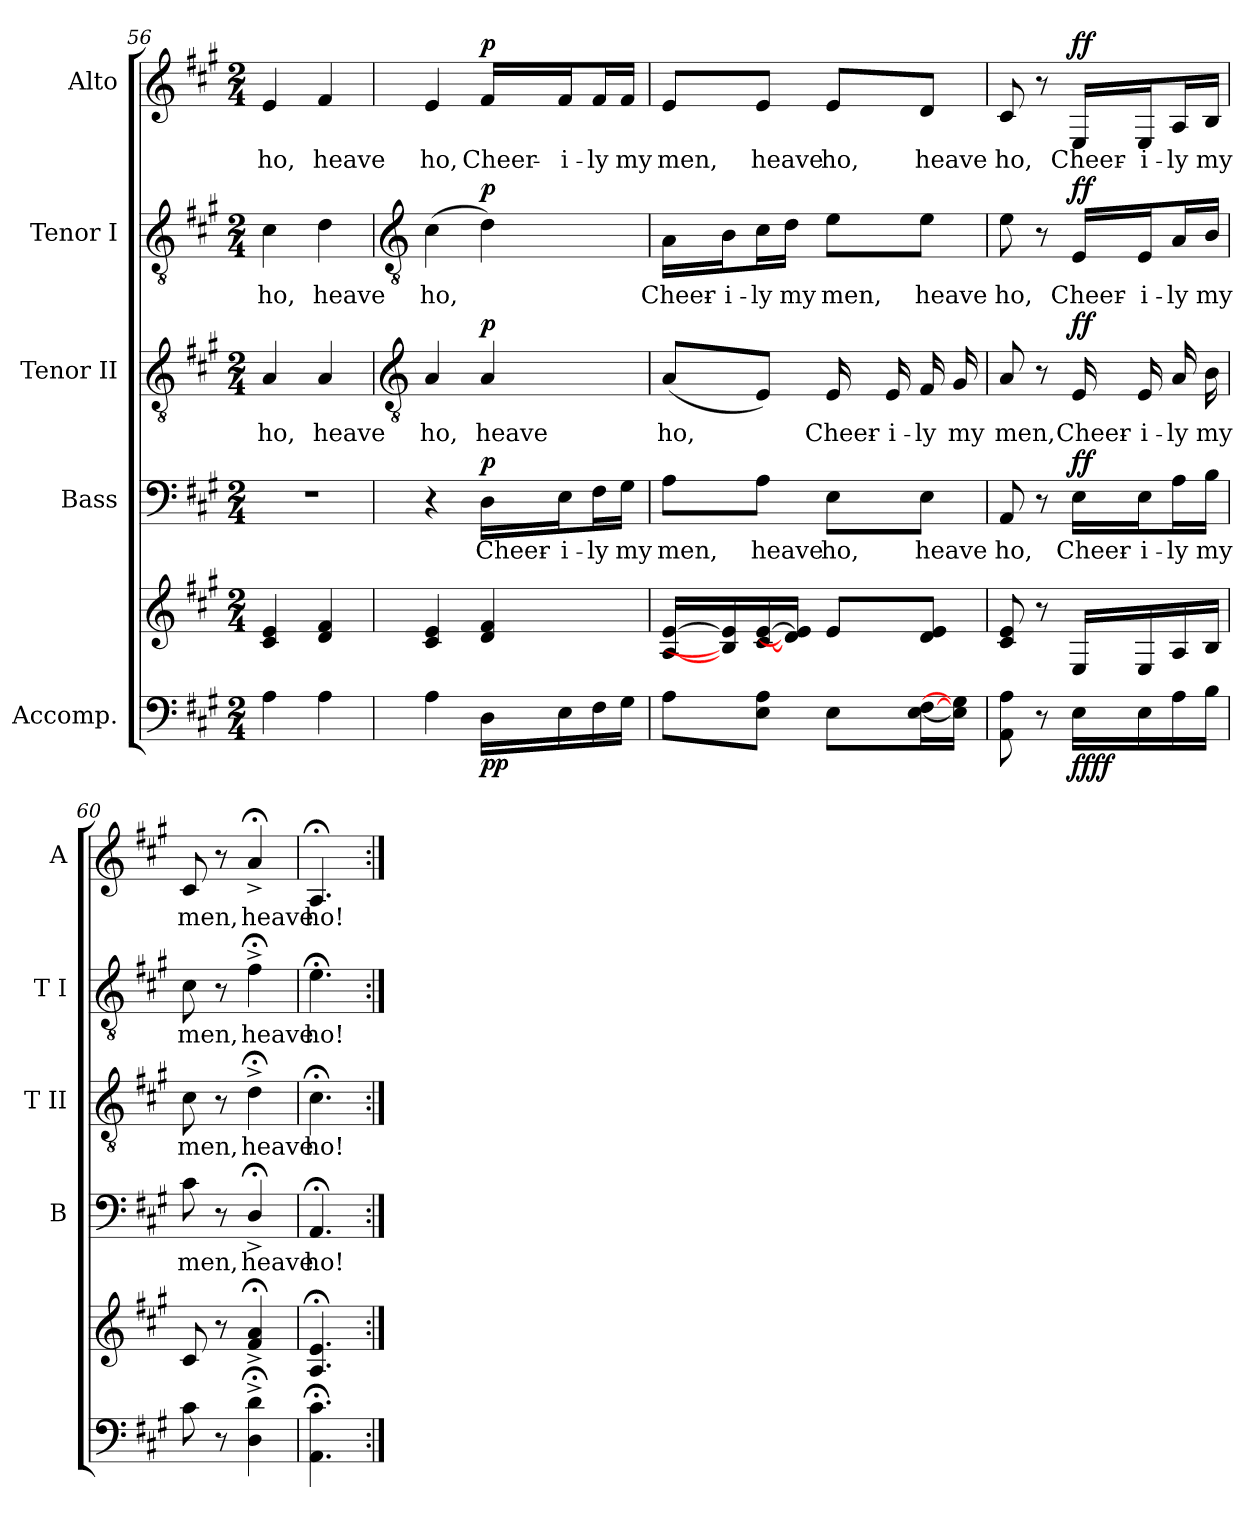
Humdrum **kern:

**kern	**kern	**dynam	**kern	**text	**dynam	**kern	**text	**dynam	**kern	**text	**dynam	**kern	**text	**dynam
*part5	*part5	*part5	*part4	*part4	*part4	*part3	*part3	*part3	*part2	*part2	*part2	*part1	*part1	*part1
*staff6	*staff5	*staff5/6	*staff4	*staff4	*staff4	*staff3	*staff3	*staff3	*staff2	*staff2	*staff2	*staff1	*staff1	*staff1
*I"Accomp.	*	*	*I"Bass	*	*	*I"Tenor II	*	*	*I"Tenor I	*	*	*I"Alto	*	*
*	*	*	*I'B	*	*	*I'T II	*	*	*I'T I	*	*	*I'A	*	*
*clefF4	*clefG2	*	*clefF4	*	*	*clefGv2	*	*	*clefGv2	*	*	*clefG2	*	*
*k[f#c#g#]	*k[f#c#g#]	*	*k[f#c#g#]	*	*	*k[f#c#g#]	*	*	*k[f#c#g#]	*	*	*k[f#c#g#]	*	*
*A:	*A:	*	*A:	*	*	*A:	*	*	*A:	*	*	*A:	*	*
*M2/4	*M2/4	*	*M2/4	*	*	*M2/4	*	*	*M2/4	*	*	*M2/4	*	*
=56	=56	=56	=56	=56	=56	=56	=56	=56	=56	=56	=56	=56	=56	=56
!	!	!	!LO:N:vis=1	!	!	!	!LO:LY:b	!	!	!LO:LY:b	!	!	!LO:LY:b	!
4A	4c# 4e	.	2r	.	.	4A	ho,	.	4c#	ho,	.	4e	ho,	.
!	!	!	!	!	!	!	!LO:LY:b	!	!	!LO:LY:b	!	!	!LO:LY:b	!
4A	4d 4f#	.	.	.	.	4A	heave	.	4d	heave	.	4f#	heave	.
!!LO:LB:g=z
=57	=57	=57	=57	=57	=57	=57	=57	=57	=57	=57	=57	=57	=57	=57
*	*	*	*	*	*	*clefGv2	*	*	*clefGv2	*	*	*	*	*
!	!	!	!	!	!	!	!LO:LY:b	!	!	!LO:LY:b	!	!	!LO:LY:b	!
4A	4c# 4e	.	4r	.	.	4A	ho,	.	(>4c#	ho,	.	4e	ho,	.
!	!	!LO:DY:b=2	!	!LO:LY:b	!	!	!LO:LY:b	!	!	!	!	!	!LO:LY:b	!
!	!	!LO:DY:n=1:b	!	!	!LO:DY:b	!	!	!LO:DY:b	!	!	!LO:DY:b	!	!	!LO:DY:b
16DLL	4d 4f#	p p	16D\LL	Cheer-	p	4A	heave	p	4d)	.	p	16f#/LL	Cheer-	p
!	!	!	!	!LO:LY:b	!	!	!	!	!	!	!	!	!LO:LY:b	!
16E	.	.	16E\J	-i-	.	.	.	.	.	.	.	16f#/J	-i-	.
!	!	!	!	!LO:LY:b	!	!	!	!	!	!	!	!	!LO:LY:b	!
16F#	.	.	16F#\L	-ly	.	.	.	.	.	.	.	16f#/L	-ly	.
!	!	!	!	!LO:LY:b	!	!	!	!	!	!	!	!	!LO:LY:b	!
16G#JJ	.	.	16G#\JJ	my	.	.	.	.	.	.	.	16f#/JJ	my	.
=58	=58	=58	=58	=58	=58	=58	=58	=58	=58	=58	=58	=58	=58	=58
!	!	!	!	!LO:LY:b	!	!	!LO:LY:b	!	!	!LO:LY:b	!	!	!LO:LY:b	!
8AL	[16A [16eLL	.	8A\L	men,	.	(<8AL	ho,	.	16A\LL	Cheer-	.	8e/L	men,	.
!	!	!	!	!	!	!	!	!	!	!LO:LY:b	!	!	!	!
.	16B] 16e]	.	.	.	.	.	.	.	16B\J	-i-	.	.	.	.
!	!	!	!	!LO:LY:b	!	!	!	!	!	!LO:LY:b	!	!	!LO:LY:b	!
8E 8AJ	[16c# [16e	.	8A\J	heave	.	8EJ)	.	.	16c#\L	-ly	.	8e/J	heave	.
!	!	!	!	!	!	!	!	!	!	!LO:LY:b	!	!	!	!
.	16d] 16e]JJ	.	.	.	.	.	.	.	16d\JJ	my	.	.	.	.
!	!	!	!	!LO:LY:b	!	!	!LO:LY:b	!	!	!LO:LY:b	!	!	!LO:LY:b	!
8EL	8eL	.	8E\L	ho,	.	16E	Cheer-	.	8e\L	men,	.	8e/L	ho,	.
!	!	!	!	!	!	!	!LO:LY:b	!	!	!	!	!	!	!
.	.	.	.	.	.	16E	-i-	.	.	.	.	.	.	.
!	!	!	!	!LO:LY:b	!	!	!LO:LY:b	!	!	!LO:LY:b	!	!	!LO:LY:b	!
[16E [16F#L	8d 8eJ	.	8E\J	heave	.	16F#	-ly	.	8e\J	heave	.	8d/J	heave	.
!	!	!	!	!	!	!	!LO:LY:b	!	!	!	!	!	!	!
16E] 16G#]JJ	.	.	.	.	.	16G#	my	.	.	.	.	.	.	.
=59	=59	=59	=59	=59	=59	=59	=59	=59	=59	=59	=59	=59	=59	=59
!	!	!	!	!LO:LY:b	!	!	!LO:LY:b	!	!	!LO:LY:b	!	!	!LO:LY:b	!
8AA 8A	8c# 8e	.	8AA	ho,	.	8A	men,	.	8e	ho,	.	8c#	ho,	.
8r	8r	.	8r	.	.	8r	.	.	8r	.	.	8r	.	.
!	!	!LO:DY:b=2	!	!LO:LY:b	!	!	!LO:LY:b	!	!	!LO:LY:b	!	!	!LO:LY:b	!
!	!	!LO:DY:n=1:b	!	!	!LO:DY:b	!	!	!LO:DY:b	!	!	!LO:DY:b	!	!	!LO:DY:b
16ELL	16ELL	ff ff	16E\LL	Cheer-	ff	16E	Cheer-	ff	16E/LL	Cheer-	ff	16E/LL	Cheer-	ff
!	!	!	!	!LO:LY:b	!	!	!LO:LY:b	!	!	!LO:LY:b	!	!	!LO:LY:b	!
16E	16E	.	16E\J	-i-	.	16E	-i-	.	16E/J	-i-	.	16E/J	-i-	.
!	!	!	!	!LO:LY:b	!	!	!LO:LY:b	!	!	!LO:LY:b	!	!	!LO:LY:b	!
16A	16A	.	16A\L	-ly	.	16A	-ly	.	16A/L	-ly	.	16A/L	-ly	.
!	!	!	!	!LO:LY:b	!	!	!LO:LY:b	!	!	!LO:LY:b	!	!	!LO:LY:b	!
16BJJ	16BJJ	.	16B\JJ	my	.	16B	my	.	16B/JJ	my	.	16B/JJ	my	.
=60	=60	=60	=60	=60	=60	=60	=60	=60	=60	=60	=60	=60	=60	=60
!	!	!	!	!LO:LY:b	!	!	!LO:LY:b	!	!	!LO:LY:b	!	!	!LO:LY:b	!
8c#	8c#	.	8c#	men,	.	8c#	men,	.	8c#	men,	.	8c#	men,	.
8r	8r	.	8r	.	.	8r	.	.	8r	.	.	8r	.	.
!	!	!	!	!LO:LY:b	!	!	!LO:LY:b	!	!	!LO:LY:b	!	!	!LO:LY:b	!
4D\;<^ 4d\;<^	4f#;<^ 4a;<^	.	4D;<^/	heave	.	4d;<^	heave	.	4f#;<^	heave	.	4a;<^	heave	.
=61	=61	=61	=61	=61	=61	=61	=61	=61	=61	=61	=61	=61	=61	=61
!	!	!	!	!LO:LY:b	!	!	!LO:LY:b	!	!	!LO:LY:b	!	!	!LO:LY:b	!
4.AA;< 4.c#;<	4.A;< 4.e;<	.	4.AA;<	ho!	.	4.c#;<	ho!	.	4.e;<	ho!	.	4.A;<	ho!	.
=:|!	=:|!	=:|!	=:|!	=:|!	=:|!	=:|!	=:|!	=:|!	=:|!	=:|!	=:|!	=:|!	=:|!	=:|!
*-	*-	*-	*-	*-	*-	*-	*-	*-	*-	*-	*-	*-	*-	*-
